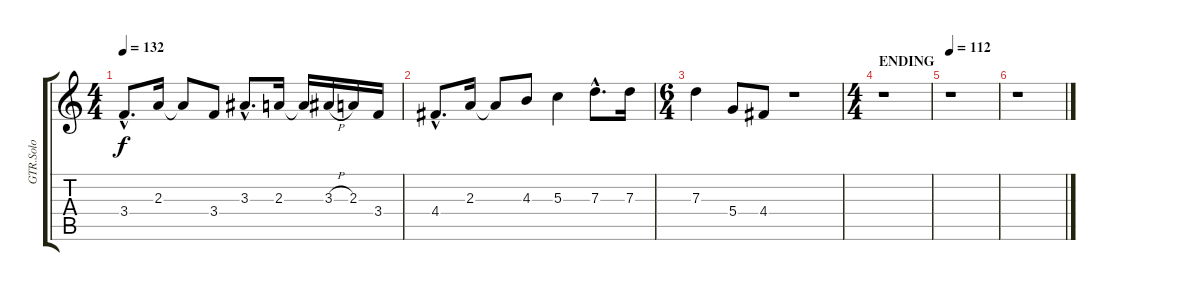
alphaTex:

\track ("GTR.Solo" "GTR.Solo") {instrument distortionguitar}
\staff {score tabs}
\tuning (E4 B3 G3 D3 A2 E2) {hide}
\ts (4 4)
\tempo 132
\clef g2
\ks c
3.4{hac}.8{d dy f} 2.3.16 2.3{t}.8 3.4.8 3.3{hac}.8{d} 2.3.16 2.3{t}.16 3.3{h}.16 2.3.16 3.4.16 |
4.4{hac}.8{d} 2.3.16 2.3{t}.8 4.3.8 5.3.4 7.3{hac}.8{d} 7.3.16 |
\ts (6 4)
7.3.4 5.4.8 4.4.8 r.1 |
\ts (4 4)
\section ("" "ENDING")
r.1 |
\tempo 112
r.1 |
r.1
